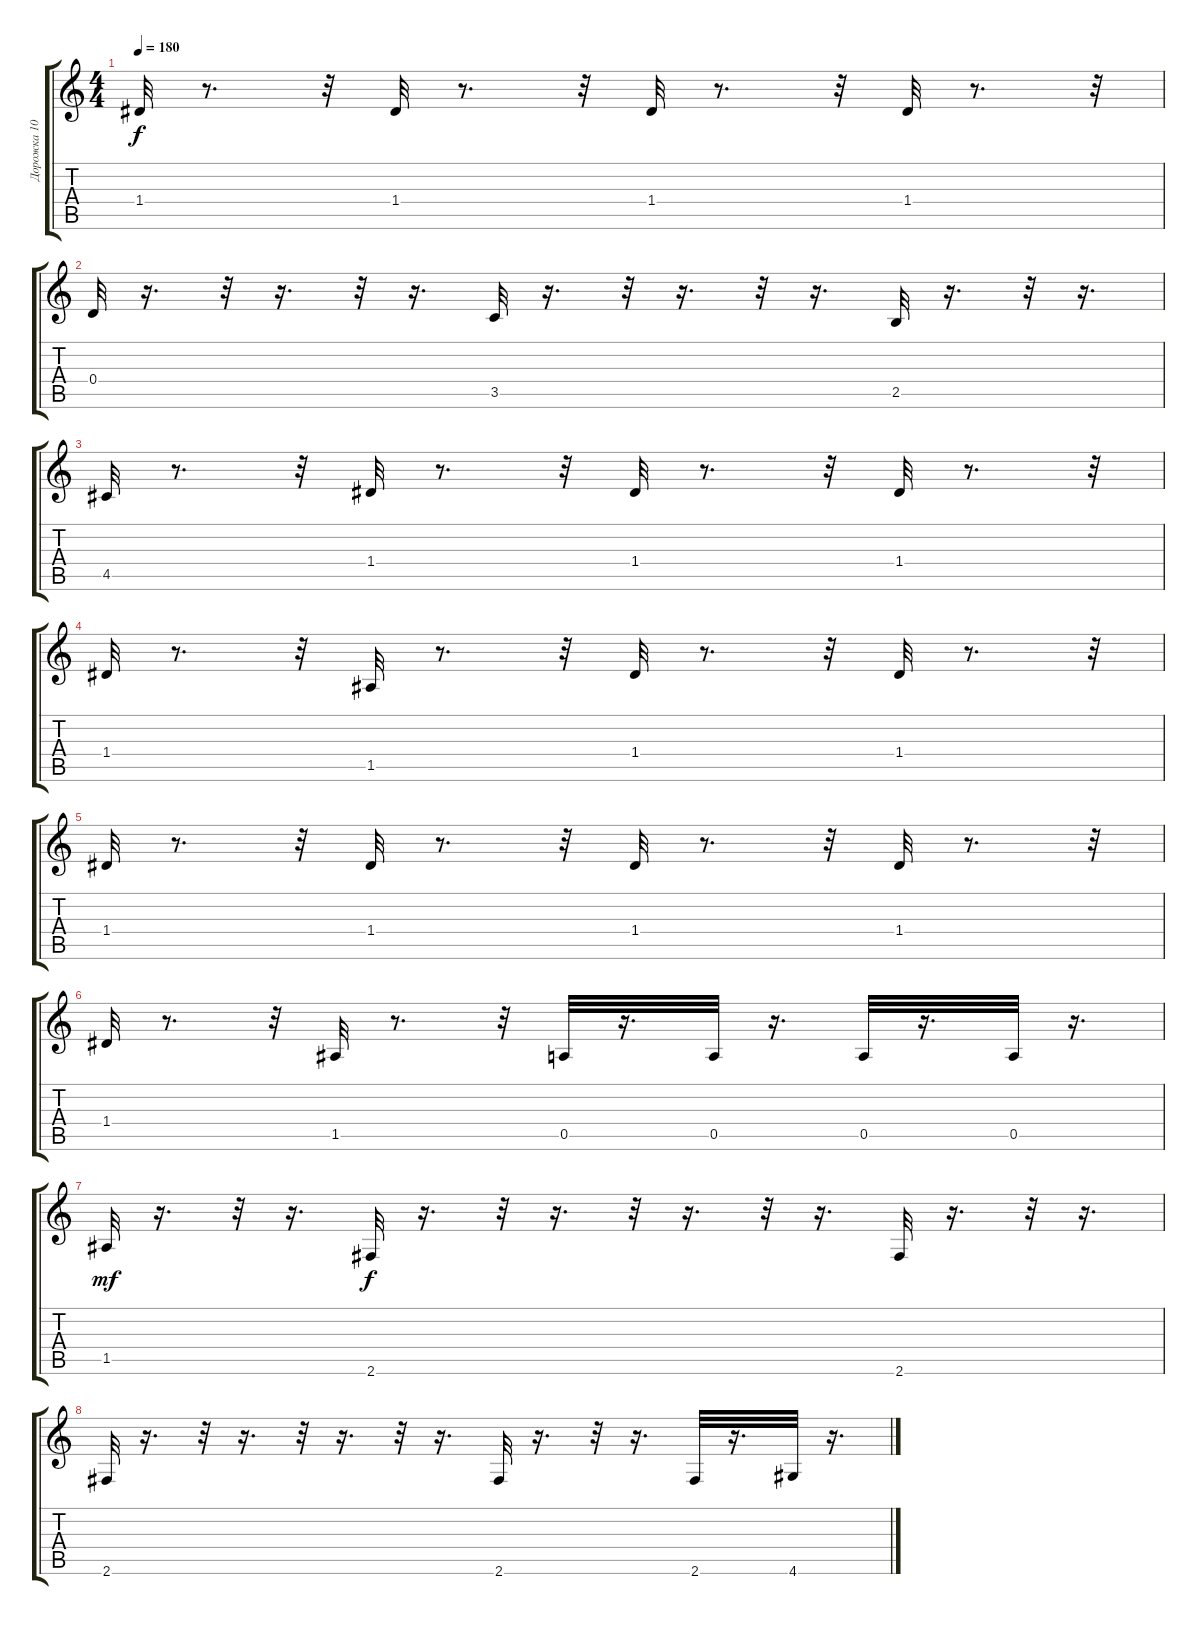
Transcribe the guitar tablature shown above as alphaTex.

\track ("Дорожка 10" "Дорожка 10") {instrument acousticguitarnylon}
\staff {score tabs}
\tuning (E4 B3 G3 D3 A2 E2) {hide}
\ts (4 4)
\tempo 180
\clef g2
\ks c
1.4.32{dy f} r.8{d} r.32 1.4.32 r.8{d} r.32 1.4.32 r.8{d} r.32 1.4.32 r.8{d} r.32 |
0.4.32 r.16{d} r.32 r.16{d} r.32 r.16{d} 3.5.32 r.16{d} r.32 r.16{d} r.32 r.16{d} 2.5.32 r.16{d} r.32 r.16{d} |
4.5.32 r.8{d} r.32 1.4.32 r.8{d} r.32 1.4.32 r.8{d} r.32 1.4.32 r.8{d} r.32 |
1.4.32 r.8{d} r.32 1.5.32 r.8{d} r.32 1.4.32 r.8{d} r.32 1.4.32 r.8{d} r.32 |
1.4.32 r.8{d} r.32 1.4.32 r.8{d} r.32 1.4.32 r.8{d} r.32 1.4.32 r.8{d} r.32 |
1.4.32 r.8{d} r.32 1.5.32 r.8{d} r.32 0.5.32 r.16{d} 0.5.32 r.16{d} 0.5.32 r.16{d} 0.5.32 r.16{d} |
1.5.32{dy mf} r.16{d} r.32 r.16{d} 2.6.32{dy f} r.16{d} r.32 r.16{d} r.32 r.16{d} r.32 r.16{d} 2.6.32 r.16{d} r.32 r.16{d} |
2.6.32 r.16{d} r.32 r.16{d} r.32 r.16{d} r.32 r.16{d} 2.6.32 r.16{d} r.32 r.16{d} 2.6.32 r.16{d} 4.6.32 r.16{d}
